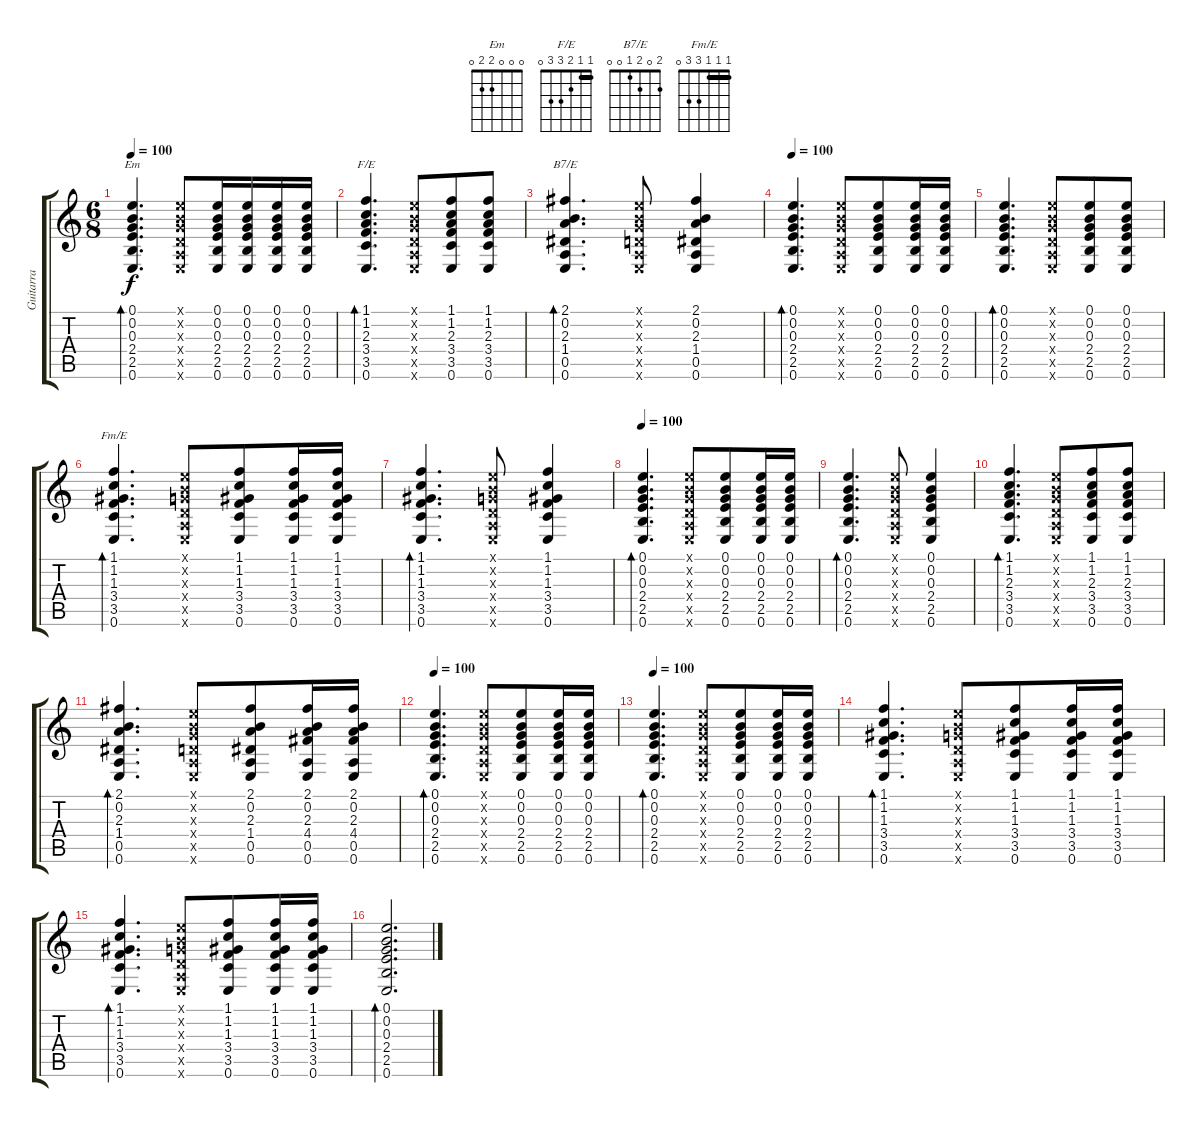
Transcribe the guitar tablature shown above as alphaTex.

\track ("Guitarra" "Guitarra") {instrument acousticguitarnylon}
\staff {score tabs}
\tuning (E4 B3 G3 D3 A2 E2) {hide}
\chord ("Em" 0 0 0 2 2 0)
\chord ("F/E" 1 1 2 3 3 0) {barre 1}
\chord ("B7/E" 2 0 2 1 0 0)
\chord ("Fm/E" 1 1 1 3 3 0) {barre 1}
\ts (6 8)
\tempo 100
\clef g2
\ks c
(0.1 0.2 0.3 2.4 2.5 0.6).4{d bd 60 ch "Em" dy f} (0.1{x} 0.2{x} 0.3{x} 0.4{x} 0.5{x} 0.6{x}).8 (0.1 0.2 0.3 2.4 2.5 0.6).16 (0.1 0.2 0.3 2.4 2.5 0.6).16 (0.1 0.2 0.3 2.4 2.5 0.6).16 (0.1 0.2 0.3 2.4 2.5 0.6).16 |
(1.1 1.2 2.3 3.4 3.5 0.6).4{d bd 60 ch "F/E"} (0.1{x} 0.2{x} 0.3{x} 0.4{x} 0.5{x} 0.6{x}).8 (1.1 1.2 2.3 3.4 3.5 0.6).8 (1.1 1.2 2.3 3.4 3.5 0.6).8 |
(2.1 0.2 2.3 1.4 0.5 0.6).4{d bd 60 ch "B7/E"} (0.1{x} 0.2{x} 0.3{x} 0.4{x} 0.5{x} 0.6{x}).8 (2.1 0.2 2.3 1.4 0.5 0.6).4 |
\tempo 100
(0.1 0.2 0.3 2.4 2.5 0.6).4{d bd 120} (0.1{x} 0.2{x} 0.3{x} 0.4{x} 0.5{x} 0.6{x}).8 (0.1 0.2 0.3 2.4 2.5 0.6).8 (0.1 0.2 0.3 2.4 2.5 0.6).16 (0.1 0.2 0.3 2.4 2.5 0.6).16 |
(0.1 0.2 0.3 2.4 2.5 0.6).4{d bd 60} (0.1{x} 0.2{x} 0.3{x} 0.4{x} 0.5{x} 0.6{x}).8 (0.1 0.2 0.3 2.4 2.5 0.6).8 (0.1 0.2 0.3 2.4 2.5 0.6).8 |
(1.1 1.2 1.3 3.4 3.5 0.6).4{d bd 60 ch "Fm/E"} (0.1{x} 0.2{x} 0.3{x} 0.4{x} 0.5{x} 0.6{x}).8 (1.1 1.2 1.3 3.4 3.5 0.6).8 (1.1 1.2 1.3 3.4 3.5 0.6).16 (1.1 1.2 1.3 3.4 3.5 0.6).16 |
(1.1 1.2 1.3 3.4 3.5 0.6).4{d bd 60} (0.1{x} 0.2{x} 0.3{x} 0.4{x} 0.5{x} 0.6{x}).8 (1.1 1.2 1.3 3.4 3.5 0.6).4 |
\tempo 100
(0.1 0.2 0.3 2.4 2.5 0.6).4{d bd 120} (0.1{x} 0.2{x} 0.3{x} 0.4{x} 0.5{x} 0.6{x}).8 (0.1 0.2 0.3 2.4 2.5 0.6).8 (0.1 0.2 0.3 2.4 2.5 0.6).16 (0.1 0.2 0.3 2.4 2.5 0.6).16 |
(0.1 0.2 0.3 2.4 2.5 0.6).4{d bd 60} (0.1{x} 0.2{x} 0.3{x} 0.4{x} 0.5{x} 0.6{x}).8 (0.1 0.2 0.3 2.4 2.5 0.6).4 |
(1.1 1.2 2.3 3.4 3.5 0.6).4{d bd 60} (0.1{x} 0.2{x} 0.3{x} 0.4{x} 0.5{x} 0.6{x}).8 (1.1 1.2 2.3 3.4 3.5 0.6).8 (1.1 1.2 2.3 3.4 3.5 0.6).8 |
(2.1 0.2 2.3 1.4 0.5 0.6).4{d bd 60} (0.1{x} 0.2{x} 0.3{x} 0.4{x} 0.5{x} 0.6{x}).8 (2.1 0.2 2.3 1.4 0.5 0.6).8 (2.1 0.2 2.3 4.4 0.5 0.6).16 (2.1 0.2 2.3 4.4 0.5 0.6).16 |
\tempo 100
(0.1 0.2 0.3 2.4 2.5 0.6).4{d bd 120} (0.1{x} 0.2{x} 0.3{x} 0.4{x} 0.5{x} 0.6{x}).8 (0.1 0.2 0.3 2.4 2.5 0.6).8 (0.1 0.2 0.3 2.4 2.5 0.6).16 (0.1 0.2 0.3 2.4 2.5 0.6).16 |
\tempo 100
(0.1 0.2 0.3 2.4 2.5 0.6).4{d bd 120} (0.1{x} 0.2{x} 0.3{x} 0.4{x} 0.5{x} 0.6{x}).8 (0.1 0.2 0.3 2.4 2.5 0.6).8 (0.1 0.2 0.3 2.4 2.5 0.6).16 (0.1 0.2 0.3 2.4 2.5 0.6).16 |
(1.1 1.2 1.3 3.4 3.5 0.6).4{d bd 60} (0.1{x} 0.2{x} 0.3{x} 0.4{x} 0.5{x} 0.6{x}).8 (1.1 1.2 1.3 3.4 3.5 0.6).8 (1.1 1.2 1.3 3.4 3.5 0.6).16 (1.1 1.2 1.3 3.4 3.5 0.6).16 |
(1.1 1.2 1.3 3.4 3.5 0.6).4{d bd 60} (0.1{x} 0.2{x} 0.3{x} 0.4{x} 0.5{x} 0.6{x}).8 (1.1 1.2 1.3 3.4 3.5 0.6).8 (1.1 1.2 1.3 3.4 3.5 0.6).16 (1.1 1.2 1.3 3.4 3.5 0.6).16 |
(0.1 0.2 0.3 2.4 2.5 0.6).2{d bd 60}
